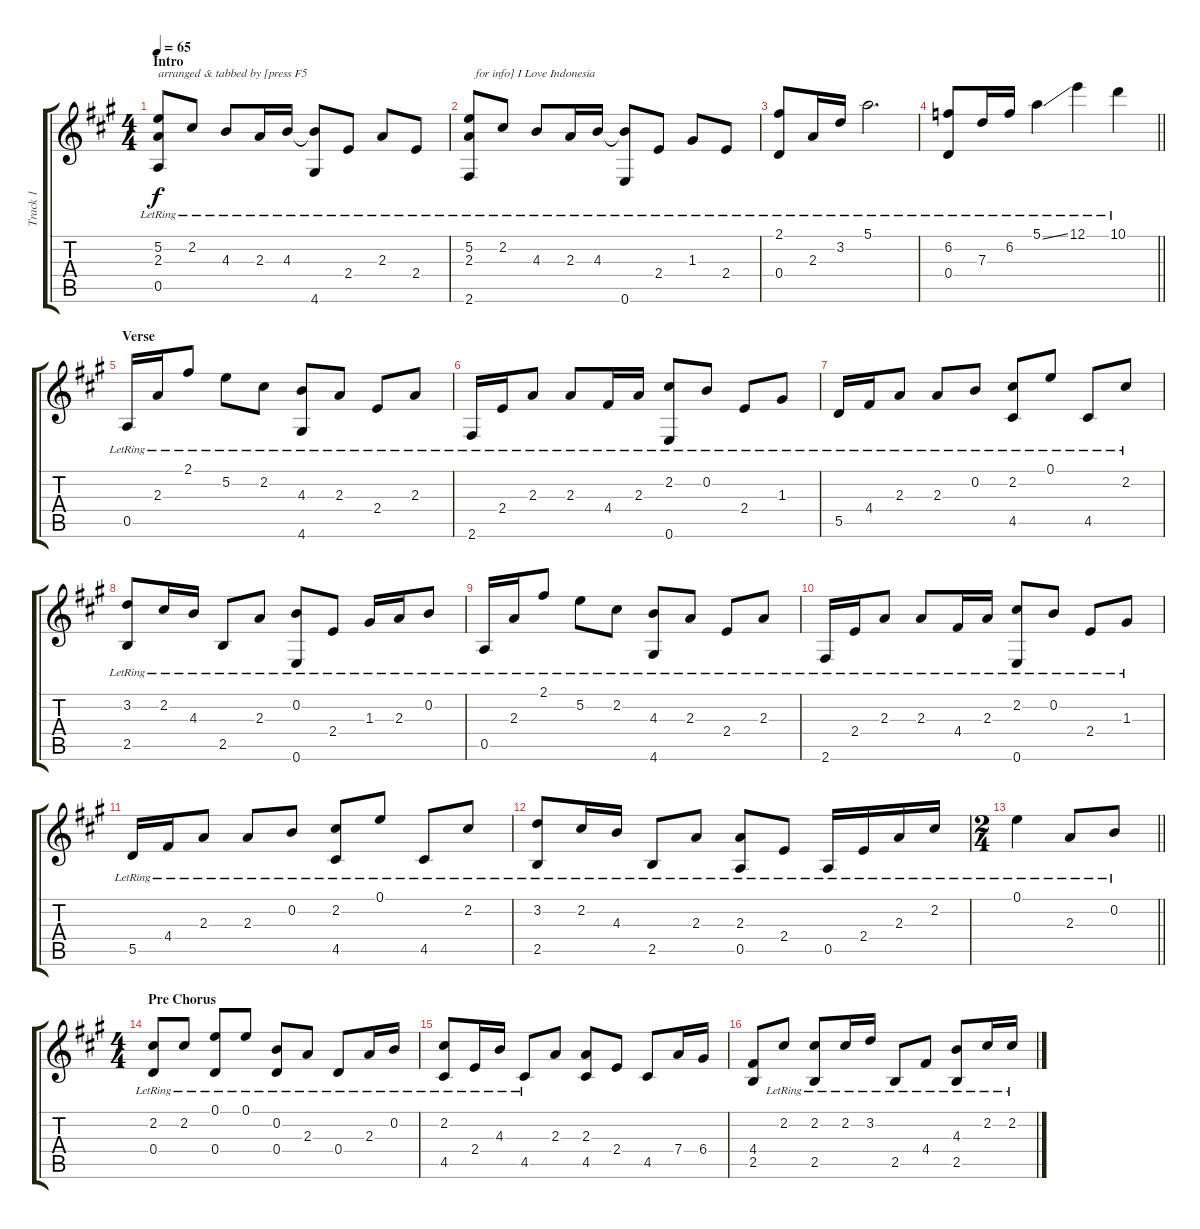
\track ("Track 1" "Track 1") {instrument acousticguitarnylon}
\staff {score tabs}
\tuning (E4 B3 G3 D3 A2 E2) {hide}
\ts (4 4)
\section ("" "Intro")
\tempo 65
\clef g2
\ks a
(5.2{lr} 2.3{lr} 0.5{lr}).8{txt "arranged & tabbed by [press F5" dy f instrument acousticguitarnylon} 2.2{lr}.8 4.3{lr}.8 2.3{lr}.16 4.3{lr}.16 (4.3{t} 4.6{lr}).8 2.4{lr}.8 2.3{lr}.8 2.4{lr}.8 |
(5.2{lr} 2.3{lr} 2.6{lr}).8{txt "  for info] I Love Indonesia"} 2.2{lr}.8 4.3{lr}.8 2.3{lr}.16 4.3{lr}.16 (4.3{t} 0.6{lr}).8 2.4{lr}.8 1.3{lr}.8 2.4{lr}.8 |
(2.1{lr} 0.4{lr}).8 2.3{lr}.16 3.2{lr}.16 5.1{lr}.2{d} |
\barLineRight lightlight
(6.2{lr} 0.4{lr}).8 7.3{lr}.16 6.2{lr}.16 5.1{ss lr}.4 12.1{lr}.4 10.1{lr}.4 |
\section ("" "Verse")
0.5{lr}.16 2.3{lr}.16 2.1{lr}.8 5.2{lr}.8 2.2{lr}.8 (4.3{lr} 4.6{lr}).8 2.3{lr}.8 2.4{lr}.8 2.3{lr}.8 |
2.6{lr}.16 2.4{lr}.16 2.3{lr}.8 2.3{lr}.8 4.4{lr}.16 2.3{lr}.16 (2.2{lr} 0.6{lr}).8 0.2{lr}.8 2.4{lr}.8 1.3{lr}.8 |
5.5{lr}.16 4.4{lr}.16 2.3{lr}.8 2.3{lr}.8 0.2{lr}.8 (2.2{lr} 4.5{lr}).8 0.1{lr}.8 4.5{lr}.8 2.2{lr}.8 |
(3.2{lr} 2.5{lr}).8 2.2{lr}.16 4.3{lr}.16 2.5{lr}.8 2.3{lr}.8 (0.2{lr} 0.6{lr}).8 2.4{lr}.8 1.3{lr}.16 2.3{lr}.16 0.2{lr}.8 |
0.5{lr}.16 2.3{lr}.16 2.1{lr}.8 5.2{lr}.8 2.2{lr}.8 (4.3{lr} 4.6{lr}).8 2.3{lr}.8 2.4{lr}.8 2.3{lr}.8 |
2.6{lr}.16 2.4{lr}.16 2.3{lr}.8 2.3{lr}.8 4.4{lr}.16 2.3{lr}.16 (2.2{lr} 0.6{lr}).8 0.2{lr}.8 2.4{lr}.8 1.3{lr}.8 |
5.5{lr}.16 4.4{lr}.16 2.3{lr}.8 2.3{lr}.8 0.2{lr}.8 (2.2{lr} 4.5{lr}).8 0.1{lr}.8 4.5{lr}.8 2.2{lr}.8 |
(3.2{lr} 2.5{lr}).8 2.2{lr}.16 4.3{lr}.16 2.5{lr}.8 2.3{lr}.8 (2.3{lr} 0.5{lr}).8 2.4{lr}.8 0.5{lr}.16 2.4{lr}.16 2.3{lr}.16 2.2{lr}.16 |
\ts (2 4)
\barLineRight lightlight
0.1{lr}.4 2.3{lr}.8 0.2{lr}.8 |
\ts (4 4)
\section ("" "Pre Chorus")
(2.2{lr} 0.4{lr}).8 2.2{lr}.8 (0.1{lr} 0.4).8 0.1{lr}.8 (0.2{lr} 0.4{lr}).8 2.3{lr}.8 0.4{lr}.8 2.3{lr}.16 0.2{lr}.16 |
(2.2{lr} 4.5{lr}).8 2.4{lr}.16 4.3{lr}.16 4.5{lr}.8 2.3.8 (2.3 4.5).8 2.4.8 4.5.8 7.4.16 6.4.16 |
(4.4 2.5).8 2.2{lr}.8 (2.2{lr} 2.5{lr}).8 2.2{lr}.16 3.2{lr}.16 2.5{lr}.8 4.4{lr}.8 (4.3{lr} 2.5).8 2.2{lr}.16 2.2{lr}.16
